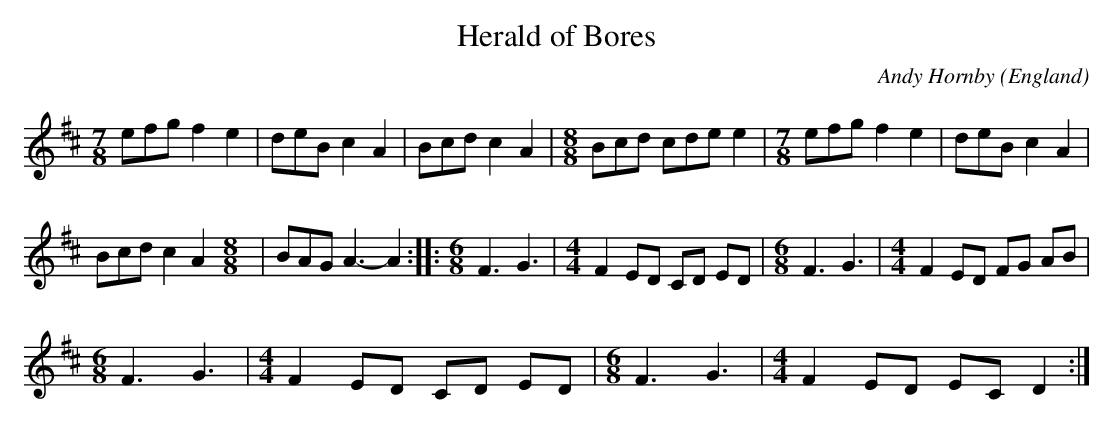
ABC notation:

X:1
T:Herald of Bores
C:Andy Hornby
M:7/8
O:England
K:D major
efg f2 e2 |deB c2 A2| Bcd c2 A2| \
M:8/8
Bcd cde e2| \
M:7/8
efg f2 e2|deB c2 A2|
Bcd c2 A2 \
M:8/8
| BAG A3-A2:: \
M:6/8
F3 G3 | \
M:4/4
F2 ED CD ED | \
M:6/8
F3 G3 | \
M:4/4
F2 ED FG AB|
M:6/8
F3 G3 | \
M:4/4
F2 ED CD ED | \
M:6/8
F3 G3 | \
M:4/4
F2 ED EC D2:|
